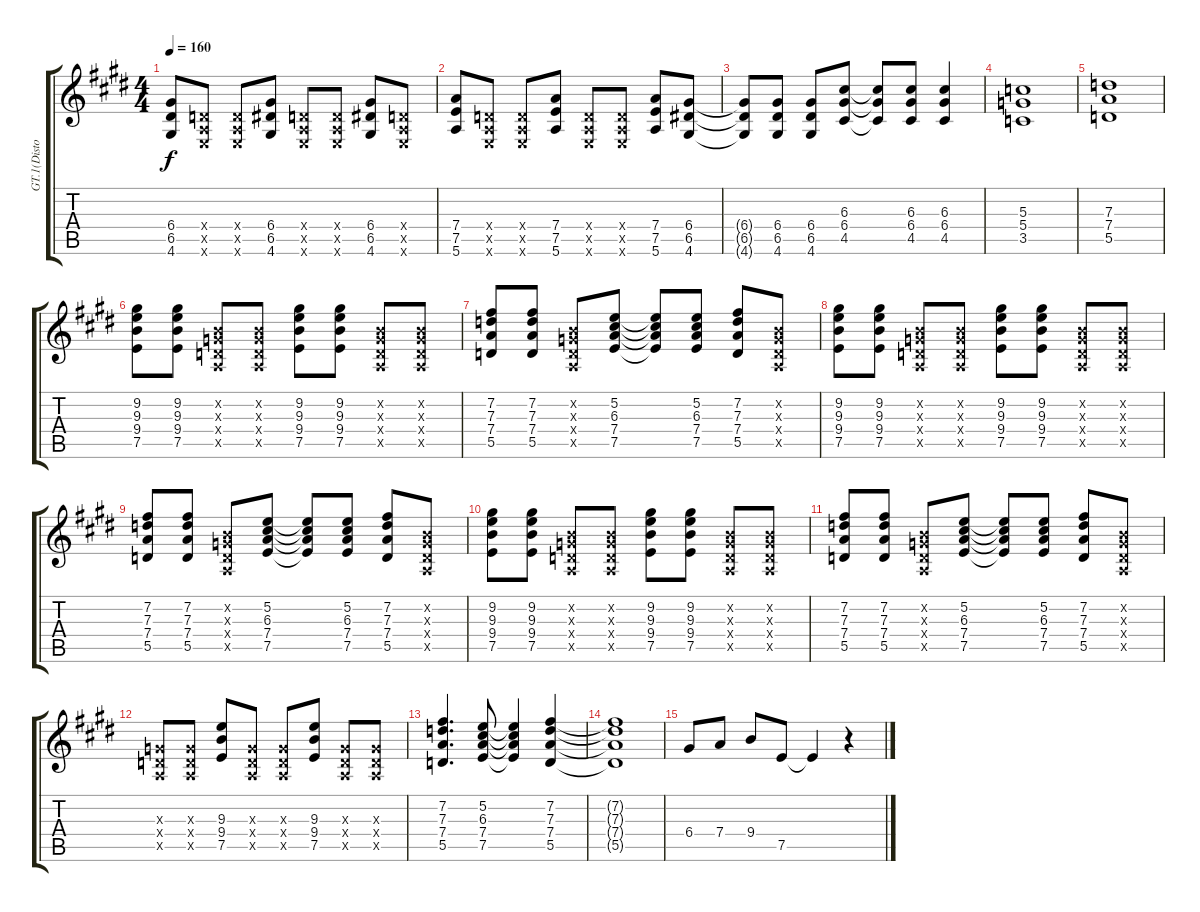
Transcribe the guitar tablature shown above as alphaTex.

\track ("GT.1(Distortion)" "GT.1(Disto") {instrument overdrivenguitar}
\staff {score tabs}
\tuning (E4 B3 G3 D3 A2 E2) {hide}
\ts (4 4)
\tempo 160
\clef g2
\ks e
(6.4 6.5 4.6).8{dy f} (0.4{x} 0.5{x} 0.6{x}).8 (0.4{x} 0.5{x} 0.6{x}).8 (6.4 6.5 4.6).8 (0.4{x} 0.5{x} 0.6{x}).8 (0.4{x} 0.5{x} 0.6{x}).8 (6.4 6.5 4.6).8 (0.4{x} 0.5{x} 0.6{x}).8 |
(7.4 7.5 5.6).8 (0.4{x} 0.5{x} 0.6{x}).8 (0.4{x} 0.5{x} 0.6{x}).8 (7.4 7.5 5.6).8 (0.4{x} 0.5{x} 0.6{x}).8 (0.4{x} 0.5{x} 0.6{x}).8 (7.4 7.5 5.6).8 (6.4 6.5 4.6).8 |
(6.4{t} 6.5{t} 4.6{t}).8 (6.4 6.5 4.6).8 (6.4 6.5 4.6).8 (6.3 6.4 4.5).8 (6.3{t} 6.4{t} 4.5{t}).8 (6.3 6.4 4.5).8 (6.3 6.4 4.5).4 |
(5.3 5.4 3.5).1 |
(7.3 7.4 5.5).1 |
(9.2 9.3 9.4 7.5).8 (9.2 9.3 9.4 7.5).8 (0.2{x} 0.3{x} 0.4{x} 0.5{x}).8 (0.2{x} 0.3{x} 0.4{x} 0.5{x}).8 (9.2 9.3 9.4 7.5).8 (9.2 9.3 9.4 7.5).8 (0.2{x} 0.3{x} 0.4{x} 0.5{x}).8 (0.2{x} 0.3{x} 0.4{x} 0.5{x}).8 |
(7.2 7.3 7.4 5.5).8 (7.2 7.3 7.4 5.5).8 (0.2{x} 0.3{x} 0.4{x} 0.5{x}).8 (5.2 6.3 7.4 7.5).8 (5.2{t} 6.3{t} 7.4{t} 7.5{t}).8 (5.2 6.3 7.4 7.5).8 (7.2 7.3 7.4 5.5).8 (0.2{x} 0.3{x} 0.4{x} 0.5{x}).8 |
(9.2 9.3 9.4 7.5).8 (9.2 9.3 9.4 7.5).8 (0.2{x} 0.3{x} 0.4{x} 0.5{x}).8 (0.2{x} 0.3{x} 0.4{x} 0.5{x}).8 (9.2 9.3 9.4 7.5).8 (9.2 9.3 9.4 7.5).8 (0.2{x} 0.3{x} 0.4{x} 0.5{x}).8 (0.2{x} 0.3{x} 0.4{x} 0.5{x}).8 |
(7.2 7.3 7.4 5.5).8 (7.2 7.3 7.4 5.5).8 (0.2{x} 0.3{x} 0.4{x} 0.5{x}).8 (5.2 6.3 7.4 7.5).8 (5.2{t} 6.3{t} 7.4{t} 7.5{t}).8 (5.2 6.3 7.4 7.5).8 (7.2 7.3 7.4 5.5).8 (0.2{x} 0.3{x} 0.4{x} 0.5{x}).8 |
(9.2 9.3 9.4 7.5).8 (9.2 9.3 9.4 7.5).8 (0.2{x} 0.3{x} 0.4{x} 0.5{x}).8 (0.2{x} 0.3{x} 0.4{x} 0.5{x}).8 (9.2 9.3 9.4 7.5).8 (9.2 9.3 9.4 7.5).8 (0.2{x} 0.3{x} 0.4{x} 0.5{x}).8 (0.2{x} 0.3{x} 0.4{x} 0.5{x}).8 |
(7.2 7.3 7.4 5.5).8 (7.2 7.3 7.4 5.5).8 (0.2{x} 0.3{x} 0.4{x} 0.5{x}).8 (5.2 6.3 7.4 7.5).8 (5.2{t} 6.3{t} 7.4{t} 7.5{t}).8 (5.2 6.3 7.4 7.5).8 (7.2 7.3 7.4 5.5).8 (0.2{x} 0.3{x} 0.4{x} 0.5{x}).8 |
(0.3{x} 0.4{x} 0.5{x}).8 (0.3{x} 0.4{x} 0.5{x}).8 (9.3 9.4 7.5).8 (0.3{x} 0.4{x} 0.5{x}).8 (0.3{x} 0.4{x} 0.5{x}).8 (9.3 9.4 7.5).8 (0.3{x} 0.4{x} 0.5{x}).8 (0.3{x} 0.4{x} 0.5{x}).8 |
(7.2 7.3 7.4 5.5).4{d} (5.2 6.3 7.4 7.5).8 (5.2{t} 6.3{t} 7.4{t} 7.5{t}).4 (7.2 7.3 7.4 5.5).4 |
(7.2{t} 7.3{t} 7.4{t} 5.5{t}).1 |
6.4.8 7.4.8 9.4.8 7.5.8 7.5{t}.4 r.4
